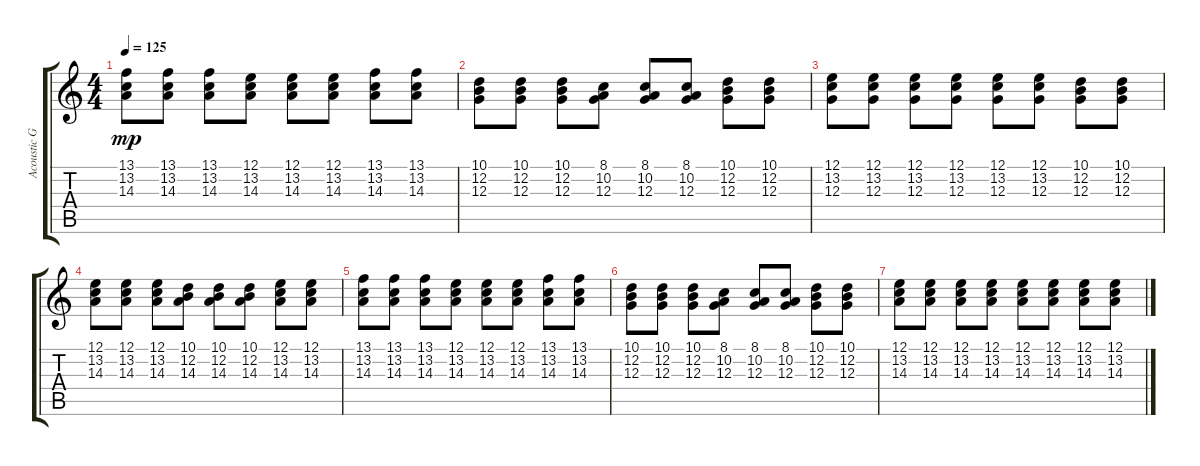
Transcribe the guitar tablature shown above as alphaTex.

\track ("Acoustic Grand Piano" "Acoustic G") {instrument acousticgrandpiano}
\staff {score tabs}
\tuning (E4 B3 G3 D3 A2 E2) {hide}
\ts (4 4)
\tempo 125
\clef g2
\ks c
(13.1 13.2 14.3).8{dy mp volume 4} (13.1 13.2 14.3).8 (13.1 13.2 14.3).8 (12.1 13.2 14.3).8 (12.1 13.2 14.3).8 (12.1 13.2 14.3).8 (13.1 13.2 14.3).8 (13.1 13.2 14.3).8 |
(10.1 12.2 12.3).8 (10.1 12.2 12.3).8 (10.1 12.2 12.3).8 (8.1 10.2 12.3).8 (8.1 10.2 12.3).8 (8.1 10.2 12.3).8 (10.1 12.2 12.3).8 (10.1 12.2 12.3).8 |
(12.1 13.2 12.3).8 (12.1 13.2 12.3).8 (12.1 13.2 12.3).8 (12.1 13.2 12.3).8 (12.1 13.2 12.3).8 (12.1 13.2 12.3).8 (10.1 12.2 12.3).8 (10.1 12.2 12.3).8 |
(12.1 13.2 14.3).8 (12.1 13.2 14.3).8 (12.1 13.2 14.3).8 (10.1 12.2 14.3).8 (10.1 12.2 14.3).8 (10.1 12.2 14.3).8 (12.1 13.2 14.3).8 (12.1 13.2 14.3).8 |
(13.1 13.2 14.3).8 (13.1 13.2 14.3).8 (13.1 13.2 14.3).8 (12.1 13.2 14.3).8 (12.1 13.2 14.3).8 (12.1 13.2 14.3).8 (13.1 13.2 14.3).8 (13.1 13.2 14.3).8 |
(10.1 12.2 12.3).8{volume 0} (10.1 12.2 12.3).8 (10.1 12.2 12.3).8 (8.1 10.2 12.3).8 (8.1 10.2 12.3).8 (8.1 10.2 12.3).8 (10.1 12.2 12.3).8 (10.1 12.2 12.3).8 |
(12.1 13.2 14.3).8 (12.1 13.2 14.3).8 (12.1 13.2 14.3).8 (12.1 13.2 14.3).8 (12.1 13.2 14.3).8 (12.1 13.2 14.3).8 (12.1 13.2 14.3).8 (12.1 13.2 14.3).8
